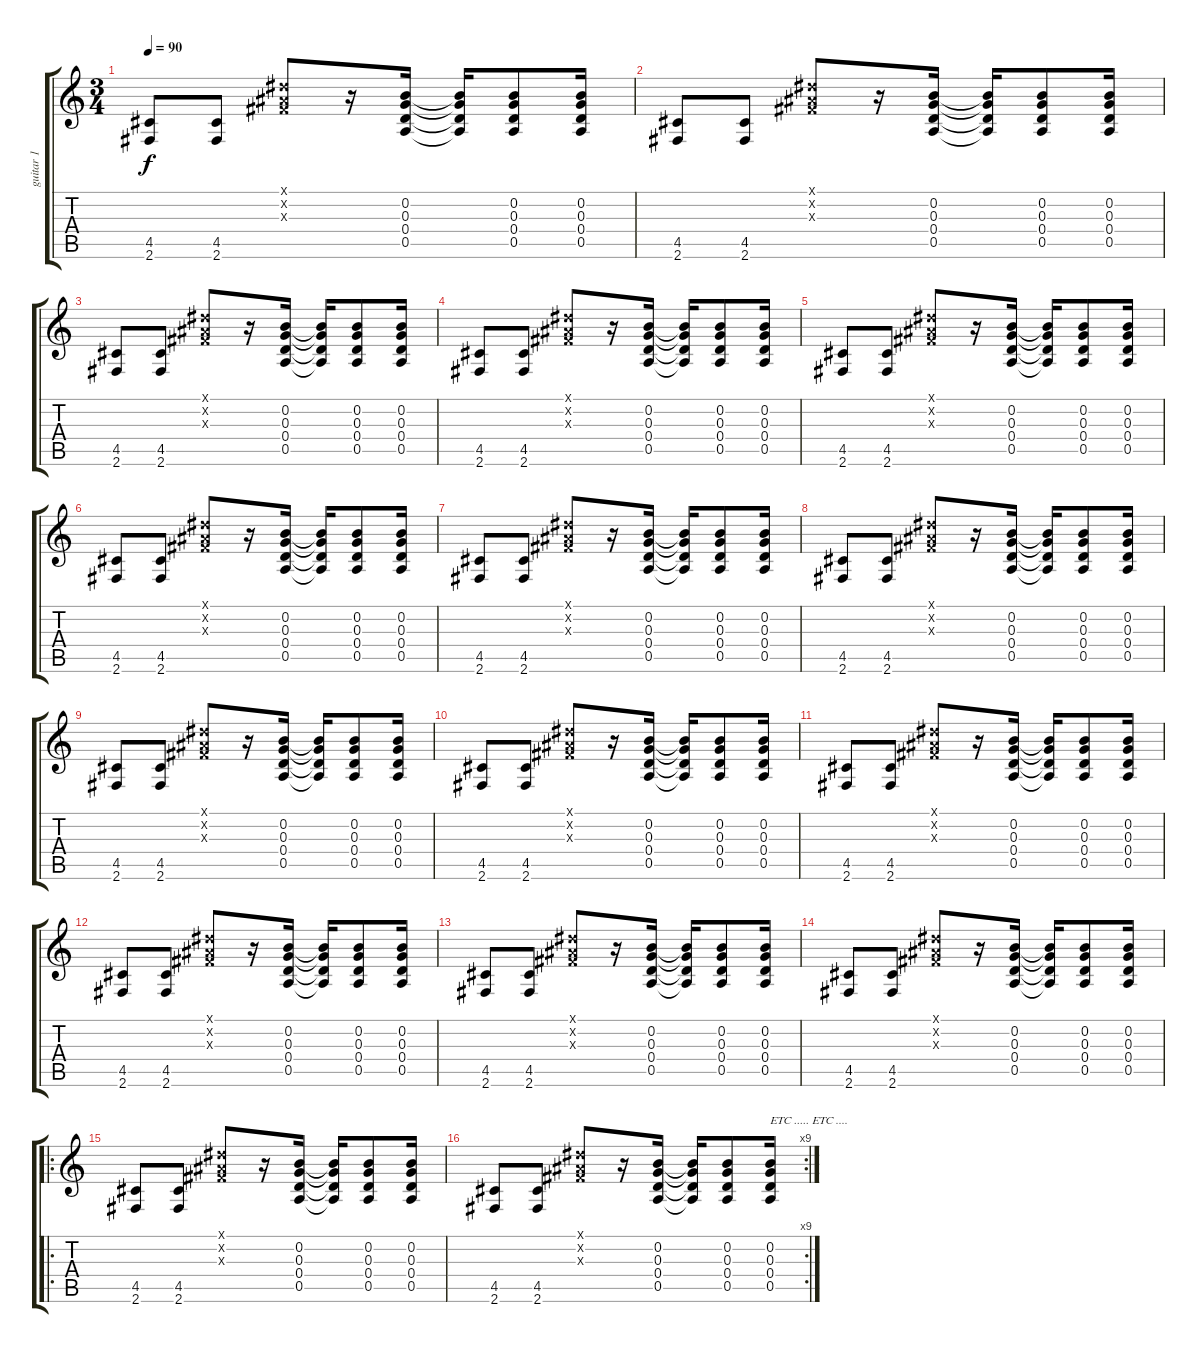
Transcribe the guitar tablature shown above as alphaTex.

\track ("guitar 1" "guitar 1") {instrument distortionguitar}
\staff {score tabs}
\tuning (E4 B3 G3 D3 A2 E2) {hide}
\ts (3 4)
\tempo 90
\clef g2
\ks c
(4.5 2.6).8{dy f} (4.5 2.6).8 (-1.1{x} -1.2{x} -1.3{x}).8 r.16 (0.2 0.3 0.4 0.5).16 (0.2{t} 0.3{t} 0.4{t} 0.5{t}).16 (0.2 0.3 0.4 0.5).8 (0.2 0.3 0.4 0.5).16 |
(4.5 2.6).8 (4.5 2.6).8 (-1.1{x} -1.2{x} -1.3{x}).8 r.16 (0.2 0.3 0.4 0.5).16 (0.2{t} 0.3{t} 0.4{t} 0.5{t}).16 (0.2 0.3 0.4 0.5).8 (0.2 0.3 0.4 0.5).16 |
(4.5 2.6).8 (4.5 2.6).8 (-1.1{x} -1.2{x} -1.3{x}).8 r.16 (0.2 0.3 0.4 0.5).16 (0.2{t} 0.3{t} 0.4{t} 0.5{t}).16 (0.2 0.3 0.4 0.5).8 (0.2 0.3 0.4 0.5).16 |
(4.5 2.6).8 (4.5 2.6).8 (-1.1{x} -1.2{x} -1.3{x}).8 r.16 (0.2 0.3 0.4 0.5).16 (0.2{t} 0.3{t} 0.4{t} 0.5{t}).16 (0.2 0.3 0.4 0.5).8 (0.2 0.3 0.4 0.5).16 |
(4.5 2.6).8 (4.5 2.6).8 (-1.1{x} -1.2{x} -1.3{x}).8 r.16 (0.2 0.3 0.4 0.5).16 (0.2{t} 0.3{t} 0.4{t} 0.5{t}).16 (0.2 0.3 0.4 0.5).8 (0.2 0.3 0.4 0.5).16 |
(4.5 2.6).8 (4.5 2.6).8 (-1.1{x} -1.2{x} -1.3{x}).8 r.16 (0.2 0.3 0.4 0.5).16 (0.2{t} 0.3{t} 0.4{t} 0.5{t}).16 (0.2 0.3 0.4 0.5).8 (0.2 0.3 0.4 0.5).16 |
(4.5 2.6).8 (4.5 2.6).8 (-1.1{x} -1.2{x} -1.3{x}).8 r.16 (0.2 0.3 0.4 0.5).16 (0.2{t} 0.3{t} 0.4{t} 0.5{t}).16 (0.2 0.3 0.4 0.5).8 (0.2 0.3 0.4 0.5).16 |
(4.5 2.6).8 (4.5 2.6).8 (-1.1{x} -1.2{x} -1.3{x}).8 r.16 (0.2 0.3 0.4 0.5).16 (0.2{t} 0.3{t} 0.4{t} 0.5{t}).16 (0.2 0.3 0.4 0.5).8 (0.2 0.3 0.4 0.5).16 |
(4.5 2.6).8 (4.5 2.6).8 (-1.1{x} -1.2{x} -1.3{x}).8 r.16 (0.2 0.3 0.4 0.5).16 (0.2{t} 0.3{t} 0.4{t} 0.5{t}).16 (0.2 0.3 0.4 0.5).8 (0.2 0.3 0.4 0.5).16 |
(4.5 2.6).8 (4.5 2.6).8 (-1.1{x} -1.2{x} -1.3{x}).8 r.16 (0.2 0.3 0.4 0.5).16 (0.2{t} 0.3{t} 0.4{t} 0.5{t}).16 (0.2 0.3 0.4 0.5).8 (0.2 0.3 0.4 0.5).16 |
(4.5 2.6).8 (4.5 2.6).8 (-1.1{x} -1.2{x} -1.3{x}).8 r.16 (0.2 0.3 0.4 0.5).16 (0.2{t} 0.3{t} 0.4{t} 0.5{t}).16 (0.2 0.3 0.4 0.5).8 (0.2 0.3 0.4 0.5).16 |
(4.5 2.6).8 (4.5 2.6).8 (-1.1{x} -1.2{x} -1.3{x}).8 r.16 (0.2 0.3 0.4 0.5).16 (0.2{t} 0.3{t} 0.4{t} 0.5{t}).16 (0.2 0.3 0.4 0.5).8 (0.2 0.3 0.4 0.5).16 |
(4.5 2.6).8 (4.5 2.6).8 (-1.1{x} -1.2{x} -1.3{x}).8 r.16 (0.2 0.3 0.4 0.5).16 (0.2{t} 0.3{t} 0.4{t} 0.5{t}).16 (0.2 0.3 0.4 0.5).8 (0.2 0.3 0.4 0.5).16 |
(4.5 2.6).8 (4.5 2.6).8 (-1.1{x} -1.2{x} -1.3{x}).8 r.16 (0.2 0.3 0.4 0.5).16 (0.2{t} 0.3{t} 0.4{t} 0.5{t}).16 (0.2 0.3 0.4 0.5).8 (0.2 0.3 0.4 0.5).16 |
\ro
(4.5 2.6).8 (4.5 2.6).8 (-1.1{x} -1.2{x} -1.3{x}).8 r.16 (0.2 0.3 0.4 0.5).16 (0.2{t} 0.3{t} 0.4{t} 0.5{t}).16 (0.2 0.3 0.4 0.5).8 (0.2 0.3 0.4 0.5).16 |
\rc 9
(4.5 2.6).8 (4.5 2.6).8 (-1.1{x} -1.2{x} -1.3{x}).8 r.16 (0.2 0.3 0.4 0.5).16 (0.2{t} 0.3{t} 0.4{t} 0.5{t}).16 (0.2 0.3 0.4 0.5).8 (0.2 0.3 0.4 0.5).16{txt "ETC ..... ETC ...."}
